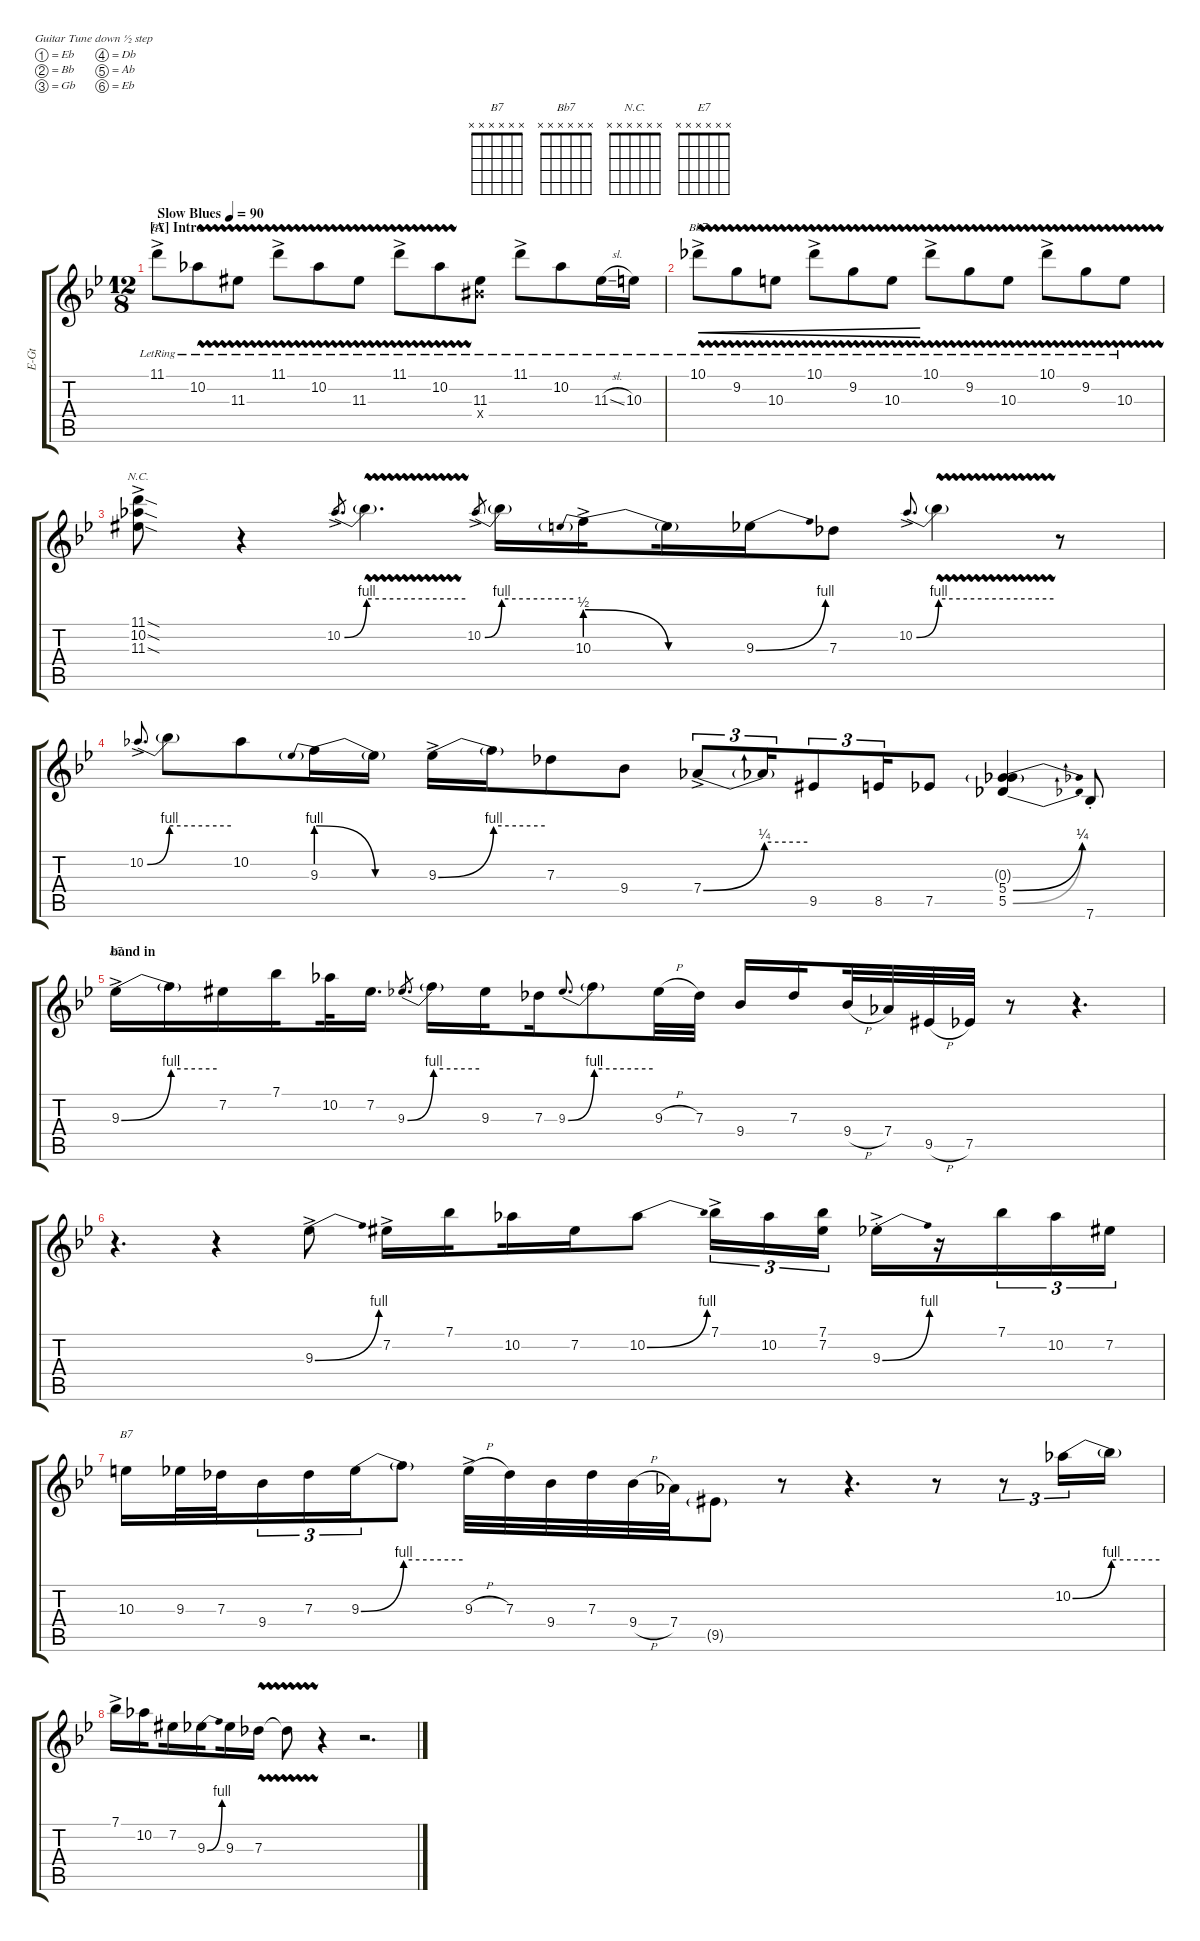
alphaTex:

\hideDynamics
\bracketExtendMode groupsimilarinstruments
\otherSystemsTrackNameOrientation horizontal
\track ("Guitar" "E-Gt") {multiBarRest instrument overdrivenguitar}
\staff {score tabs}
\tuning (Eb4 Bb3 Gb3 Db3 Ab2 Eb2)
\chord ("B7" x x x x x x)
\chord ("Bb7" x x x x x x)
\chord ("N.C." x x x x x x)
\chord ("E7" x x x x x x)
\ts (12 8)
\section ("A" "Intro")
\tempo (90 "Slow Blues")
\clef g2
\scale
0.552086
\ks bb
11.1{ac lr acc #}.8{ch "B7" dy mp instrument overdrivenguitar beam Down} 10.2{vw lr acc forcenatural}.8{beam Down} 11.3{vw lr acc #}.8{beam Down} 11.1{vw ac lr acc #}.8{beam Down} 10.2{vw lr acc forcenatural}.8{beam Down} 11.3{vw lr acc #}.8{beam Down} 11.1{vw ac lr acc #}.8{beam Down} 10.2{vw lr acc forcenatural}.8{beam Down} (11.3{lr acc #} 11.4{x acc #}).8{beam Down} 11.1{ac lr acc #}.8{beam Down} 10.2{lr acc forcenatural}.8{beam Down} 11.3{sl lr acc #}.16{beam Down} 10.3{lr acc #}.16{beam Down} |
\scale
0.447903 10.1{vw ac lr acc forcenatural}.8{ch "Bb7" cre beam Down} 9.2{vw lr acc #}.8{cre beam Down} 10.3{vw lr acc #}.8{cre beam Down} 10.1{vw ac lr acc forcenatural}.8{cre beam Down} 9.2{vw lr acc #}.8{cre beam Down} 10.3{vw lr acc #}.8{cre beam Down} 10.1{vw ac lr acc forcenatural}.8{dy mf beam Down} 9.2{vw lr acc #}.8{beam Down} 10.3{vw lr acc #}.8{beam Down} 10.1{vw ac lr acc forcenatural}.8{beam Down} 9.2{vw lr acc #}.8{beam Down} 10.3{vw lr acc #}.8{beam Down} |
(11.1{sod ac acc #} 10.2{sod ac acc forcenatural} 11.3{sod ac acc #}).8{ch "N.C." beam Down} r.4{beam Down} 10.2{be (bend 0 0 60 4) ac acc forcenatural}.8{d gr beam Up} 10.2{be (hold 0 4 60 4) vw t}.4{d beam Down} 10.2{be (bend 0 0 60 4) ac acc forcenatural}.8{gr beam Up} 10.2{be (hold 0 4 60 4) t}.16{beam Down} 10.3{be (prebendrelease 0 2 60 0) ac}.16{beam Down beam splitsecondary} 10.3{be (hold 0 0 60 0) t acc #}.16{beam Down} 9.3{be (bend 0 0 17.4 4) acc forcenatural}.16{beam Down} 7.3{acc forcenatural}.8{beam Down} 10.2{be (bend 0 0 60 4) ac acc forcenatural}.8{d gr onbeat beam Up} 10.2{be (hold 0 4 60 4) vw t}.4{beam Down} r.8{beam Down} |
10.2{be (bend 0 0 60 4) ac acc forcenatural}.8{d gr onbeat beam Up} 10.2{be (hold 0 4 60 4) t}.8{beam Down} 10.2{acc forcenatural}.8{beam Down} 9.3{be (prebendrelease 0 4 60 0)}.16{beam Down} 9.3{be (hold 0 0 60 0) t acc forcenatural}.16{beam Down} 9.3{be (bend 0 0 60 4) ac acc forcenatural}.16{beam Down} 9.3{be (hold 0 4 60 4) t}.16{beam Down} 7.3{acc forcenatural}.8{beam Down} 9.4{acc forcenatural}.8{beam Down} 7.4{be (bend 0 0 60 1) ac acc forcenatural}.8{tu (3 2) beam Up beam merge} 7.4{be (hold 0 1 60 1) t acc forcenatural}.16{tu (3 2) beam Up beam merge} 9.5{acc #}.8{tu (3 2) beam Up beam merge} 8.5{acc #}.16{tu (3 2) beam Up beam merge} 7.5{acc forcenatural}.8{beam Up} (0.3{g acc forcenatural} 5.4{be (bend 0 0 19.2 1) acc forcenatural} 5.5{be (bend 0 0 18.599999999999998 1) acc forcenatural}).4{beam Up} 7.6{st acc forcenatural}.8{beam Up} |
\section ("" "band in")
\tempo (84 hide)
9.3{be (bend 0 0 60 4) ac acc forcenatural}.16{ch "E7" beam Down} 9.3{be (hold 0 4 60 4) t}.16{beam Down} 7.2{acc #}.16{beam Down} 7.1{acc forcenatural}.16{beam Down beam splitsecondary} 10.2{acc forcenatural}.32{beam Down} 7.2{acc #}.16{d beam Down} 9.3{be (bend 0 0 60 4) acc forcenatural}.8{d gr beam Up} 9.3{be (hold 0 4 60 4) t}.16{beam Down} 9.3{acc forcenatural}.16{beam Down beam splitsecondary} 7.3{acc forcenatural}.16{beam Down} 9.3{be (bend 0 0 60 4) acc forcenatural}.8{d gr onbeat beam Up} 9.3{be (hold 0 4 60 4) t}.8{beam Down} 9.3{h acc forcenatural}.32{beam Down} 7.3{acc forcenatural}.32{beam Down} 9.4{acc forcenatural}.16{beam Up} 7.3{acc forcenatural}.16{beam Up beam splitsecondary} 9.4{h acc forcenatural}.32{dy mp beam Up} 7.4{acc forcenatural}.32{beam Up} 9.5{h acc #}.32{beam Up} 7.5{acc forcenatural}.32{beam Up} r.8{beam Up} r.4{d beam Up} |
r.4{d beam Down} r.4{beam Down} 9.3{be (bend 0 0 60 4) ac acc forcenatural}.8{dy mf beam Down} 7.2{ac acc #}.16{beam Down} 7.1{acc forcenatural}.16{beam Down beam splitsecondary} 10.2{acc forcenatural}.16{beam Down} 7.2{acc #}.16{beam Down} 10.2{be (bend 0 0 60 4) acc forcenatural}.8{beam Down} 7.1{ac acc forcenatural}.16{tu (3 2) beam Down beam merge} 10.2{acc forcenatural}.16{tu (3 2) beam Down beam merge} (7.1{acc forcenatural} 7.2{acc #}).16{tu (3 2) beam Down beam splitsecondary} 9.3{be (bend 0 0 60 4) ac st acc forcenatural}.16{beam Down beam merge} r.16{beam Down beam merge} 7.1{acc forcenatural}.16{tu (3 2) beam Down beam merge} 10.2{acc forcenatural}.16{tu (3 2) beam Down beam merge} 7.2{acc #}.16{tu (3 2) beam Down} |
10.3{acc #}.16{ch "B7" beam Down beam merge} 9.3{acc forcenatural}.32{beam Down beam merge} 7.3{acc forcenatural}.32{beam Down beam merge} 9.4{acc forcenatural}.16{tu (3 2) beam Down beam merge} 7.3{acc forcenatural}.16{tu (3 2) beam Down beam merge} 9.3{be (bend 0 0 60 4) acc forcenatural}.16{tu (3 2) beam Down beam merge} 9.3{be (hold 0 4 60 4) t}.8{beam Down} 9.3{h ac acc forcenatural}.32{beam Down} 7.3{acc forcenatural}.32{beam Down} 9.4{acc forcenatural}.32{beam Down} 7.3{acc forcenatural}.32{beam Down} 9.4{h acc forcenatural}.32{beam Down} 7.4{acc forcenatural}.32{beam Down} 9.5{g acc #}.8{beam Down} r.8{beam Down} r.4{d beam Down} r.8{beam Down} r.8{tu (3 2) beam Down} 10.2{be (bend 0 0 60 4) acc forcenatural}.16{tu (3 2) beam Down beam merge} 10.2{be (hold 0 4 60 4) t}.16{beam Down} |
7.1{ac acc forcenatural}.16{beam Down} 10.2{acc forcenatural}.16{beam Down beam splitsecondary} 7.2{acc #}.16{beam Down} 9.3{be (bend 0 0 60 4) acc forcenatural}.16{beam Down beam splitsecondary} 9.3{acc forcenatural}.16{beam Down} 7.3{vw acc forcenatural}.16{beam Down} 7.3{vw t acc forcenatural}.8{beam Down} r.4{beam Down} r.2{d beam Down}
